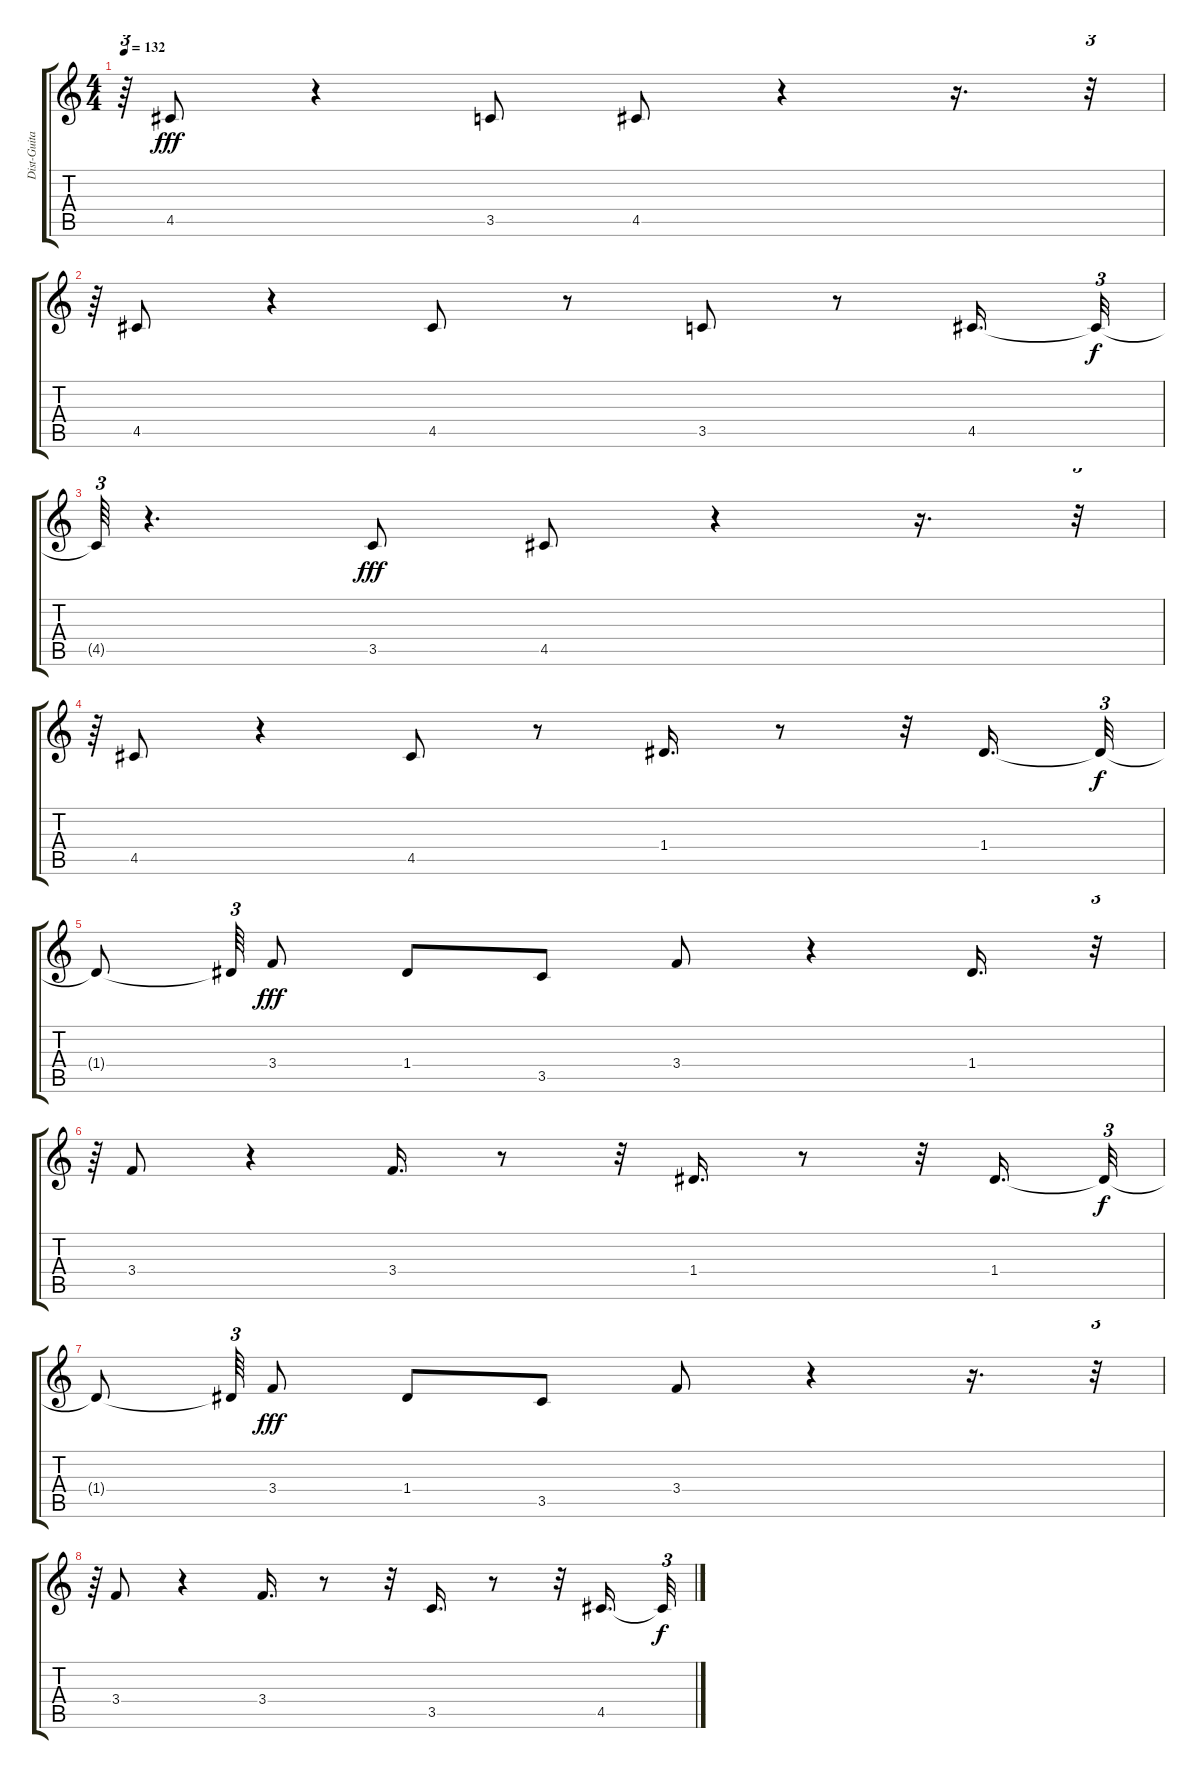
\track ("Dist-Guitar" "Dist-Guita") {instrument distortionguitar}
\staff {score tabs}
\tuning (E4 B3 G3 D3 A2 E2) {hide}
\ts (4 4)
\tempo 132
\clef g2
\ks c
r.64{tu (3 2) dy ff} 4.5.8{dy fff} r.4 3.5.8 4.5.8 r.4 r.16{d} r.32{tu (3 2)} |
r.64{tu (3 2)} 4.5.8 r.4 4.5.8 r.8 3.5.8 r.8 4.5.16{d} 4.5{t}.32{tu (3 2) dy f} |
4.5{t}.64{tu (3 2)} r.4{d} 3.5.8{dy fff} 4.5.8 r.4 r.16{d} r.32{tu (3 2)} |
r.64{tu (3 2)} 4.5.8 r.4 4.5.8 r.8 1.4.16{d} r.8 r.32 1.4.16{d} 1.4{t}.32{tu (3 2) dy f} |
1.4{t}.8 1.4{t}.64{tu (3 2)} 3.4.8{dy fff} 1.4.8 3.5.8 3.4.8 r.4 1.4.16{d} r.32{tu (3 2)} |
r.64{tu (3 2)} 3.4.8 r.4 3.4.16{d} r.8 r.32 1.4.16{d} r.8 r.32 1.4.16{d} 1.4{t}.32{tu (3 2) dy f} |
1.4{t}.8 1.4{t}.64{tu (3 2)} 3.4.8{dy fff} 1.4.8 3.5.8 3.4.8 r.4 r.16{d} r.32{tu (3 2)} |
r.64{tu (3 2)} 3.4.8 r.4 3.4.16{d} r.8 r.32 3.5.16{d} r.8 r.32 4.5.16{d} 4.5{t}.32{tu (3 2) dy f}
